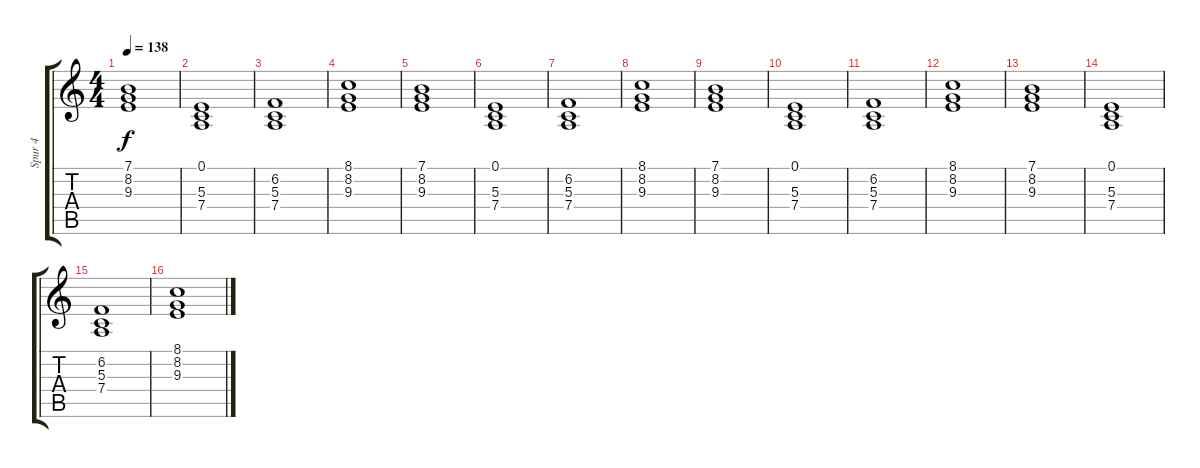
\track ("Spur 4" "Spur 4") {instrument stringensemble1}
\staff {score tabs}
\tuning (E4 B3 G3 D3 A2 E2) {hide}
\ts (4 4)
\tempo 138
\clef g2
\ks c
(7.1 8.2 9.3).1{dy f} |
(0.1 5.3 7.4).1 |
(6.2 5.3 7.4).1 |
(8.1 8.2 9.3).1 |
(7.1 8.2 9.3).1 |
(0.1 5.3 7.4).1 |
(6.2 5.3 7.4).1 |
(8.1 8.2 9.3).1 |
(7.1 8.2 9.3).1 |
(0.1 5.3 7.4).1 |
(6.2 5.3 7.4).1 |
(8.1 8.2 9.3).1 |
(7.1 8.2 9.3).1 |
(0.1 5.3 7.4).1 |
(6.2 5.3 7.4).1 |
(8.1 8.2 9.3).1
